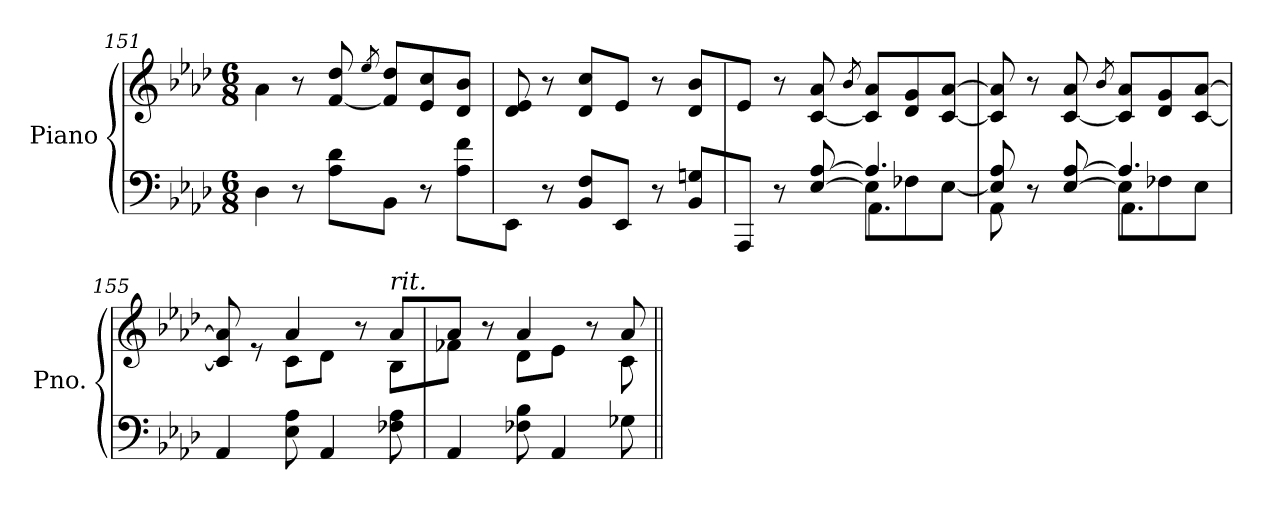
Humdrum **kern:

**kern	**kern
*part1	*part1
*staff2	*staff1
*I"Piano	*
*I'Pno.	*
*clefF4	*clefG2
*k[b-e-a-d-]	*k[b-e-a-d-]
*M6/8	*M6/8
=151	=151
8D-\J	8a-\J
8r	8r
8A-\ 8d-\L	[8f/ 8dd-/
.	8qee-/
8BB-\J	8f/] 8dd-/L
8r	8e-/ 8cc/
8A-\ 8f\L	8d-/ 8b-/J
=152	=152
8EE-\J	8d-/ 8e-/
8r	8r
8BB-/ 8F/L	8d-/ 8cc/L
8EE-/J	8e-/J
8r	8r
8BB-/ 8Gn/L	8d-/ 8b-/L
!!LO:LB:g=z
=153	=153
*^	*
*	*^	*
8AAA-/J	4.rFFFyy	4.ryy	8e-/J
8r	.	.	8r
[8E-/ [8A-/	.	.	[8c/ 8a-/
.	.	.	8qb-/
4.A-/]	8E-\L]	4.AA-\	8c/] 8a-/L
.	8F-X\	.	8d-/ 8g/
.	[8E-\J	.	[8c/ [8a-/J
=154	=154	=154	=154
8E-/] 8A-/	8AA-\	4.rAyy	8c/] 8a-/]
8r	4rFFFyy	.	8r
[8E-/ [8A-/	.	.	[8c/ 8a-/
.	.	.	8qb-/
4.A-/]	8E-\L]	4.AA-\	8c/] 8a-/L
.	8F-X\	.	8d-/ 8g/
.	8E-\J	.	[8c/ [8a-/J
*v	*v	*v	*
=155	=155
*	*^
4AA-/	8c/] 8a-/]	4rAyy
.	8re	.
8E-\ 8A-\	4a-/	8c\L
4AA-/	.	8d-\J
.	8r	8reyy
!	!LO:TX:a:i:t=rit.	!
8F-X\ 8A-\	8a-/L	8B-\L
=156	=156	=156
4AA-/	8a-/J	8f-X\J
.	8r	8reyy
8F-X\ 8B-\	4a-/	8d-\L
4AA-/	.	8e-\J
.	8r	8reyy
8G-X\	8a-/	8c\
*	*v	*v
=||	=||
*-	*-
